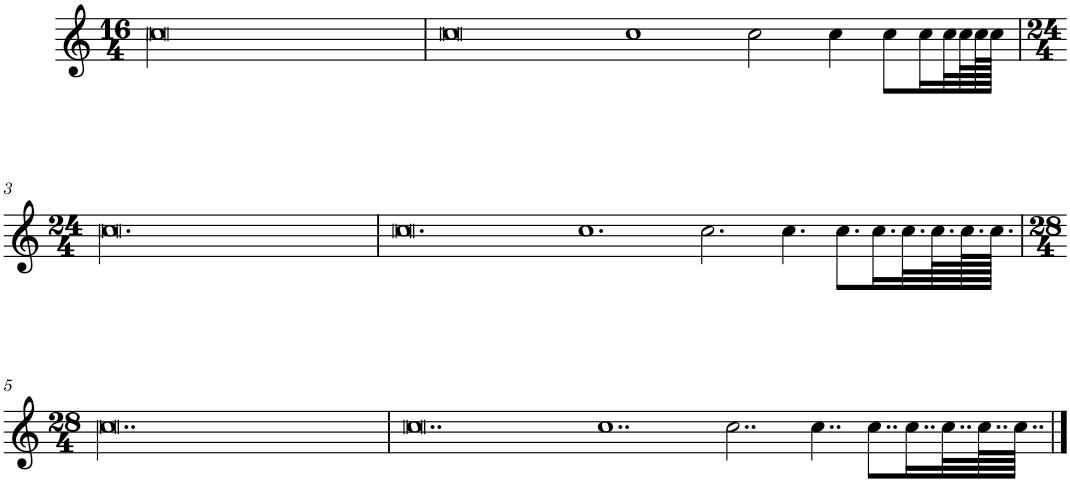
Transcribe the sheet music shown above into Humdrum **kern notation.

**kern
*part1
*staff1
*clefG2
*k[]
*M16/4
=1
00cc\
=2
0cc
1cc
2cc\
4cc\
8cc\L
16cc\L
32cc\L
64cc\L
128cc\L
128cc\JJJJJ
!!LO:LB:g=z
=3
*M24/4
00.cc\
=4
0.cc
1.cc
2.cc\
4.cc\
8.cc\L
16.cc\L
32.cc\L
64.cc\L
128.cc\L
128.cc\JJJJJ
!!LO:LB:g=z
=5
*M28/4
1%7cc\
=6
2%7cc
1..cc
2..cc\
4..cc\
8..cc\L
16..cc\L
32..cc\L
64..cc\L
64..cc\JJJJ
==
*-
